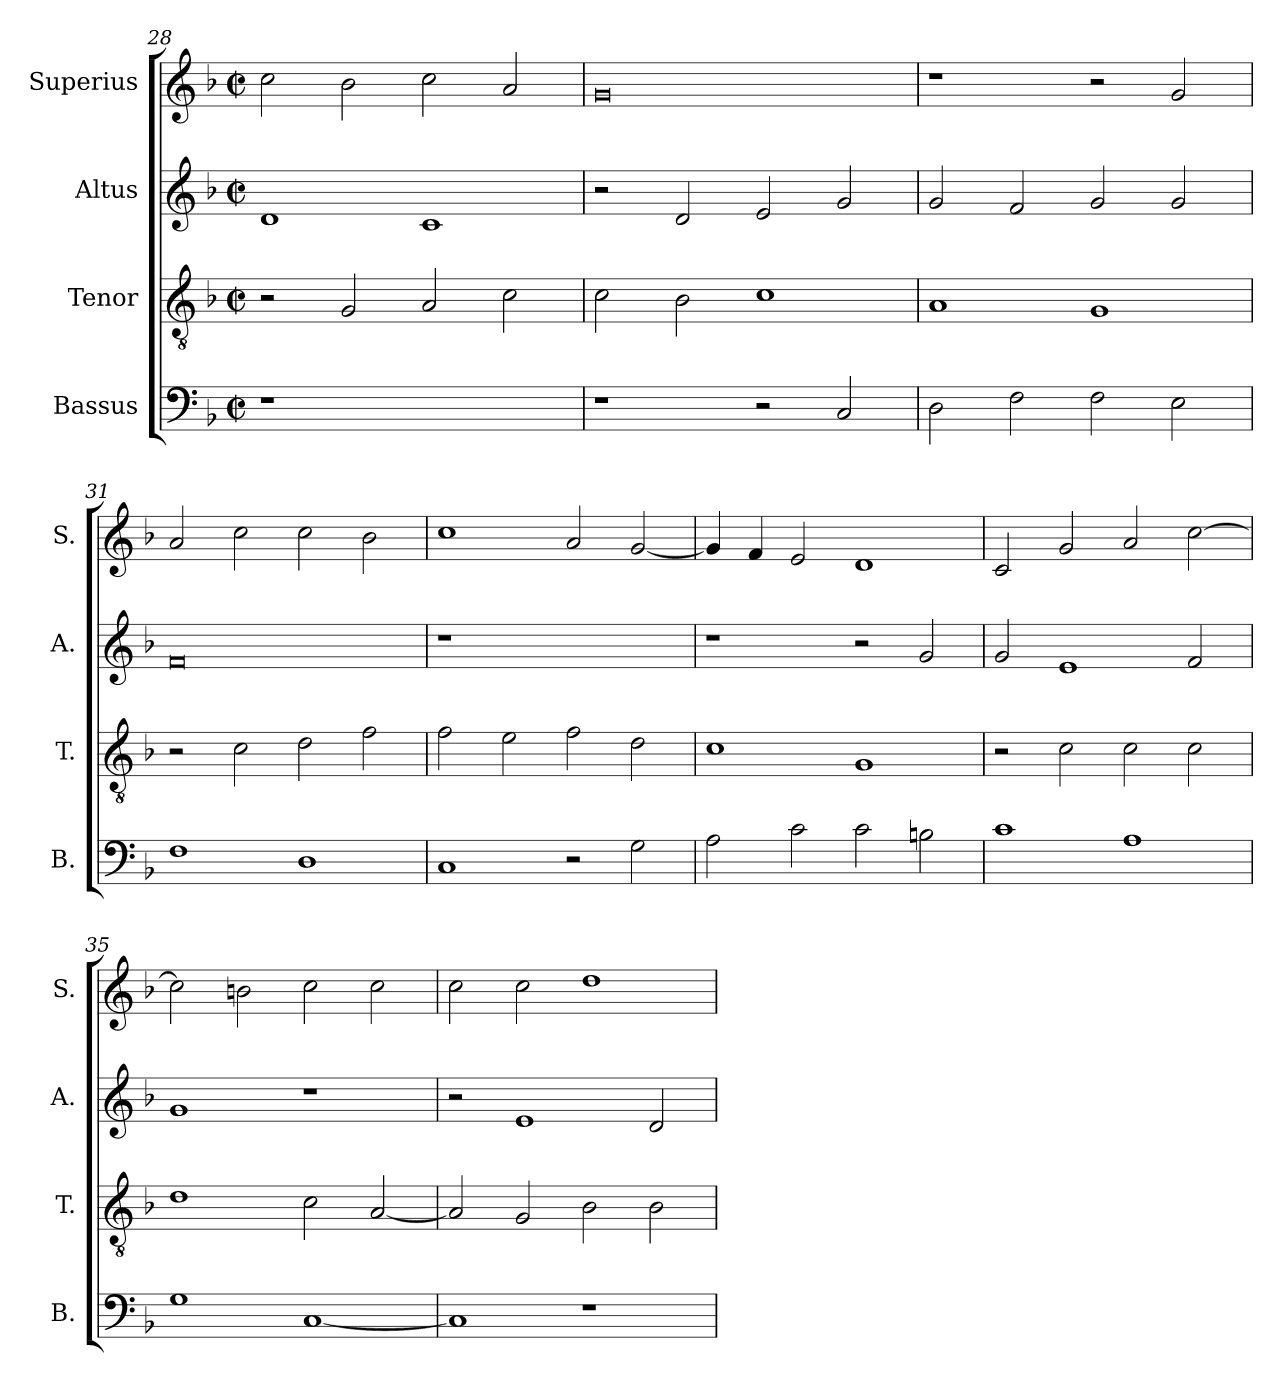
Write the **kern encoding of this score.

**kern	**kern	**kern	**kern
*part4	*part3	*part2	*part1
*staff4	*staff3	*staff2	*staff1
*I"Bassus	*I"Tenor	*I"Altus	*I"Superius
*I'B.	*I'T.	*I'A.	*I'S.
*clefF4	*clefGv2	*clefG2	*clefG2
*	*ITrd7c12	*	*
*k[b-]	*k[b-]	*k[b-]	*k[b-]
*d:	*d:	*d:	*d:
*M2/2	*M2/2	*M2/2	*M2/2
*met(c|)	*met(c|)	*met(c|)	*met(c|)
=28	=28	=28	=28
!LO:N:vis=1	!	!	!
1r	2r	1di	2cci\
.	2GGi/	.	2b-i\
1ryy	2AAi/	1ci	2cci\
.	2Ci\	.	2ai/
!!LO:PB:g=z
=29	=29	=29	=29
1r	2Ci\	2r	0gi
.	2BB-i\	2di/	.
2r	1Ci	2ei/	.
2Ci/	.	2gi/	.
=30	=30	=30	=30
2Di\	1AAi	2gi/	1r
2Fi\	.	2fi/	.
2Fi\	1GGi	2gi/	2r
2Ei\	.	2gi/	2gi/
=31	=31	=31	=31
1Fi	2r	0fi	2ai/
.	2Ci\	.	2cci\
1Di	2Di\	.	2cci\
.	2Fi\	.	2b-i\
=32	=32	=32	=32
!	!	!LO:N:vis=1	!
1Ci	2Fi\	1r	1cci
.	2Ei\	.	.
2r	2Fi\	1ryy	2ai/
2Gi\	2Di\	.	[<2gi/
=33	=33	=33	=33
2Ai\	1Ci	1r	4gi/]
.	.	.	4fi/
2ci\	.	.	2ei/
2ci\	1GGi	2r	1di
2Bni\	.	2gi/	.
!!LO:LB:g=z
=34	=34	=34	=34
1ci	2r	2gi/	2ci/
.	2Ci\	1ei	2gi/
1Ai	2Ci\	.	2ai/
.	2Ci\	2fi/	[>2cci\
=35	=35	=35	=35
1Gi	1Di	1gi	2cci\]
.	.	.	2bni\
[<1Ci	2Ci\	1r	2cci\
.	[<2AAi/	.	2cci\
=36	=36	=36	=36
1Ci]	2AAi/]	2r	2cci\
.	2GGi/	1ei	2cci\
1r	2BB-i\	.	1ddi
.	2BB-i\	2di/	.
=	=	=	=
*-	*-	*-	*-
